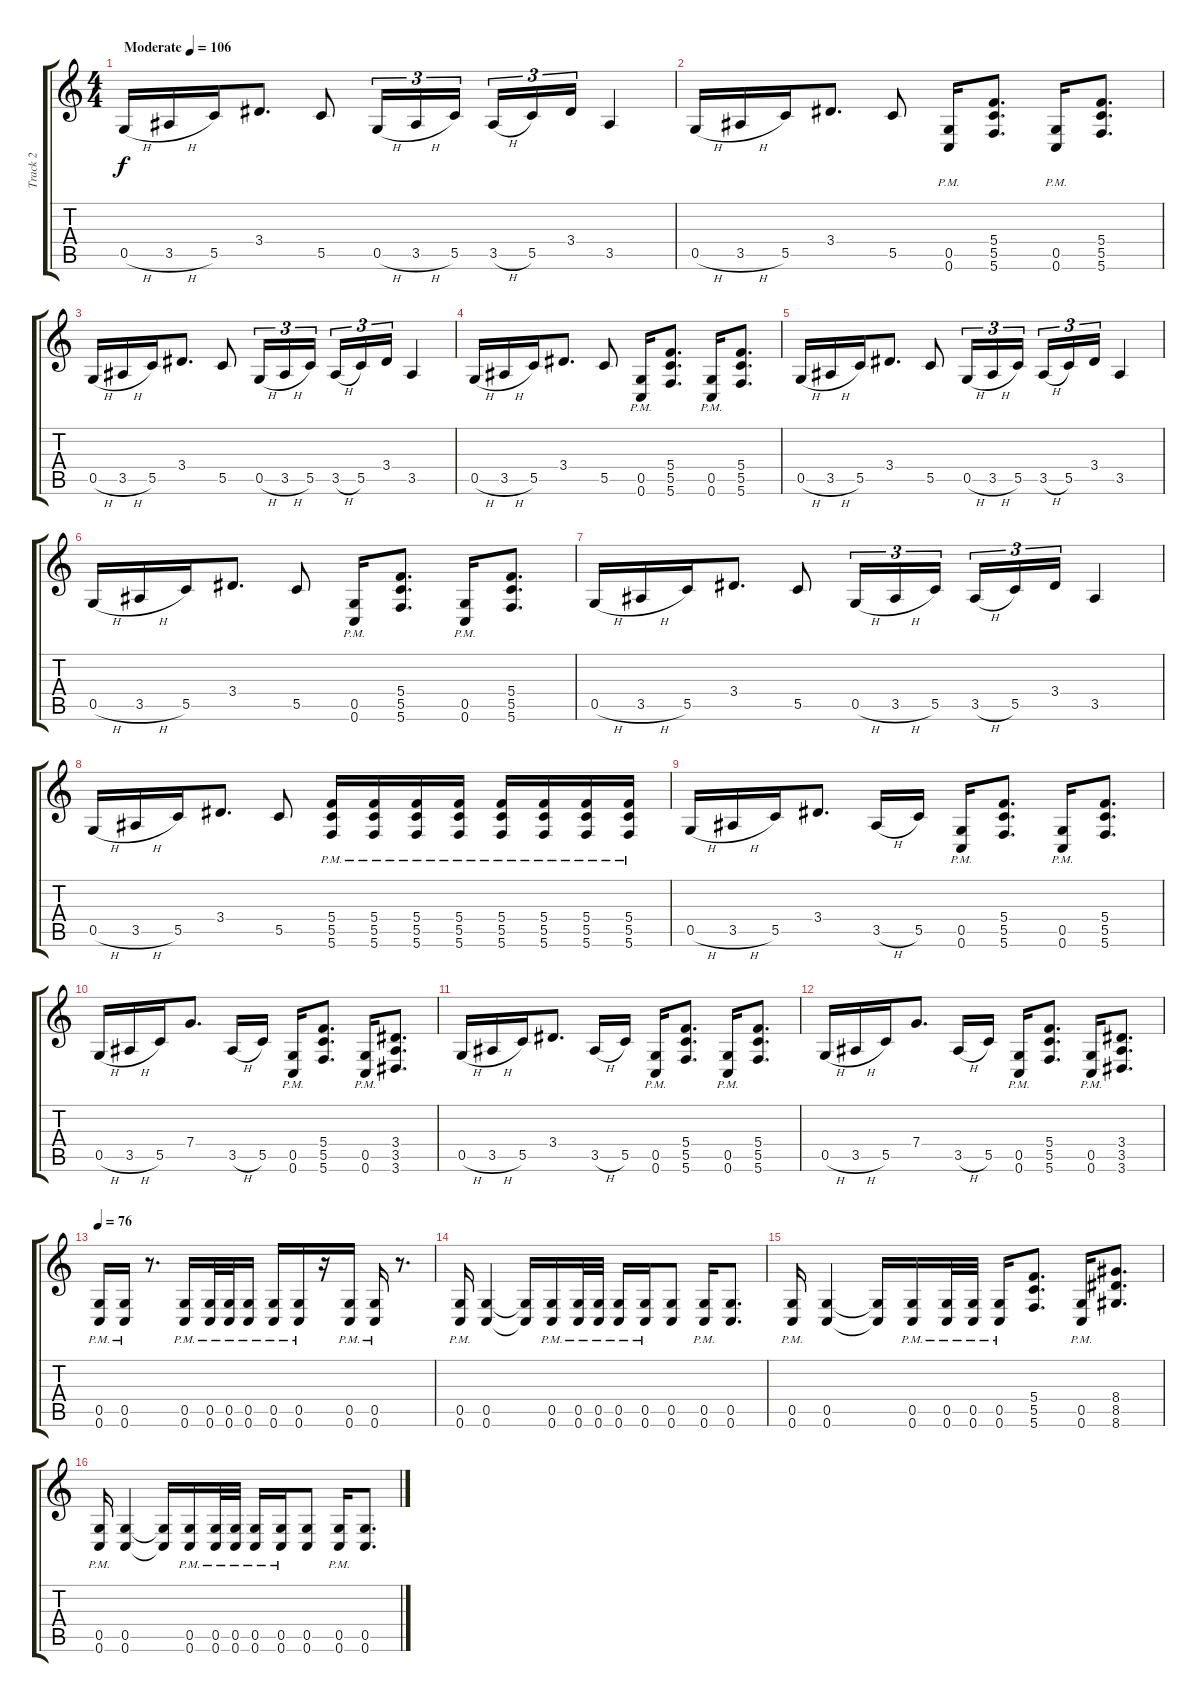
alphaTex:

\track ("Track 2" "Track 2") {instrument overdrivenguitar}
\staff {score tabs}
\tuning (D4 A3 F3 C3 G2 C2) {hide}
\ts (4 4)
\tempo (106 "Moderate")
\clef g2
\ks c
0.5{h}.16{dy f instrument overdrivenguitar} 3.5{h}.16 5.5.16 3.4.8{d} 5.5.8 0.5{h}.16{tu (3 2)} 3.5{h}.16{tu (3 2)} 5.5.16{tu (3 2) beam splitsecondary} 3.5{h}.16{tu (3 2)} 5.5.16{tu (3 2)} 3.4.16{tu (3 2)} 3.5.4 |
0.5{h}.16 3.5{h}.16 5.5.16 3.4.8{d} 5.5.8 (0.5{pm} 0.6{pm}).16 (5.4 5.5 5.6).8{d} (0.5{pm} 0.6{pm}).16 (5.4 5.5 5.6).8{d} |
0.5{h}.16 3.5{h}.16 5.5.16 3.4.8{d} 5.5.8 0.5{h}.16{tu (3 2)} 3.5{h}.16{tu (3 2)} 5.5.16{tu (3 2) beam splitsecondary} 3.5{h}.16{tu (3 2)} 5.5.16{tu (3 2)} 3.4.16{tu (3 2)} 3.5.4 |
0.5{h}.16 3.5{h}.16 5.5.16 3.4.8{d} 5.5.8 (0.5{pm} 0.6{pm}).16 (5.4 5.5 5.6).8{d} (0.5{pm} 0.6{pm}).16 (5.4 5.5 5.6).8{d} |
0.5{h}.16 3.5{h}.16 5.5.16 3.4.8{d} 5.5.8 0.5{h}.16{tu (3 2)} 3.5{h}.16{tu (3 2)} 5.5.16{tu (3 2) beam splitsecondary} 3.5{h}.16{tu (3 2)} 5.5.16{tu (3 2)} 3.4.16{tu (3 2)} 3.5.4 |
0.5{h}.16 3.5{h}.16 5.5.16 3.4.8{d} 5.5.8 (0.5{pm} 0.6{pm}).16 (5.4 5.5 5.6).8{d} (0.5{pm} 0.6{pm}).16 (5.4 5.5 5.6).8{d} |
0.5{h}.16 3.5{h}.16 5.5.16 3.4.8{d} 5.5.8 0.5{h}.16{tu (3 2)} 3.5{h}.16{tu (3 2)} 5.5.16{tu (3 2) beam splitsecondary} 3.5{h}.16{tu (3 2)} 5.5.16{tu (3 2)} 3.4.16{tu (3 2)} 3.5.4 |
0.5{h}.16 3.5{h}.16 5.5.16 3.4.8{d} 5.5.8 (5.4{pm} 5.5{pm} 5.6{pm}).16 (5.4{pm} 5.5{pm} 5.6{pm}).16 (5.4{pm} 5.5{pm} 5.6{pm}).16 (5.4{pm} 5.5{pm} 5.6{pm}).16 (5.4{pm} 5.5{pm} 5.6{pm}).16 (5.4{pm} 5.5{pm} 5.6{pm}).16 (5.4{pm} 5.5{pm} 5.6{pm}).16 (5.4{pm} 5.5{pm} 5.6{pm}).16 |
0.5{h}.16 3.5{h}.16 5.5.16 3.4.8{d} 3.5{h}.16 5.5.16 (0.5{pm} 0.6{pm}).16 (5.4 5.5 5.6).8{d} (0.5{pm} 0.6{pm}).16 (5.4 5.5 5.6).8{d} |
0.5{h}.16 3.5{h}.16 5.5.16 7.4.8{d} 3.5{h}.16 5.5.16 (0.5{pm} 0.6{pm}).16 (5.4 5.5 5.6).8{d} (0.5{pm} 0.6{pm}).16 (3.4 3.5 3.6).8{d} |
0.5{h}.16 3.5{h}.16 5.5.16 3.4.8{d} 3.5{h}.16 5.5.16 (0.5{pm} 0.6{pm}).16 (5.4 5.5 5.6).8{d} (0.5{pm} 0.6{pm}).16 (5.4 5.5 5.6).8{d} |
0.5{h}.16 3.5{h}.16 5.5.16 7.4.8{d} 3.5{h}.16 5.5.16 (0.5{pm} 0.6{pm}).16 (5.4 5.5 5.6).8{d} (0.5{pm} 0.6{pm}).16 (3.4 3.5 3.6).8{d} |
\tempo 76
(0.5{pm} 0.6{pm}).16 (0.5{pm} 0.6{pm}).16 r.8{d} (0.5{pm} 0.6{pm}).16 (0.5{pm} 0.6{pm}).32 (0.5{pm} 0.6{pm}).32 (0.5{pm} 0.6{pm}).16 (0.5{pm} 0.6{pm}).16 (0.5{pm} 0.6{pm}).16 r.16 (0.5{pm} 0.6{pm}).16 (0.5{pm} 0.6{pm}).16 r.8{d} |
(0.5{pm} 0.6{pm}).16 (0.5 0.6).4 (0.5{t} 0.6{t}).16 (0.5{pm} 0.6{pm}).16 (0.5{pm} 0.6{pm}).32 (0.5{pm} 0.6{pm}).32 (0.5{pm} 0.6{pm}).16 (0.5{pm} 0.6{pm}).16 (0.5 0.6).8 (0.5{pm} 0.6{pm}).16 (0.5 0.6).8{d} |
(0.5{pm} 0.6{pm}).16 (0.5 0.6).4 (0.5{t} 0.6{t}).16 (0.5{pm} 0.6{pm}).16 (0.5{pm} 0.6{pm}).32 (0.5{pm} 0.6{pm}).32 (0.5{pm} 0.6{pm}).16 (5.4 5.5 5.6).8{d} (0.5{pm} 0.6{pm}).16 (8.4 8.5 8.6).8{d} |
(0.5{pm} 0.6{pm}).16 (0.5 0.6).4 (0.5{t} 0.6{t}).16 (0.5{pm} 0.6{pm}).16 (0.5{pm} 0.6{pm}).32 (0.5{pm} 0.6{pm}).32 (0.5{pm} 0.6{pm}).16 (0.5{pm} 0.6{pm}).16 (0.5 0.6).8 (0.5{pm} 0.6{pm}).16 (0.5 0.6).8{d}
